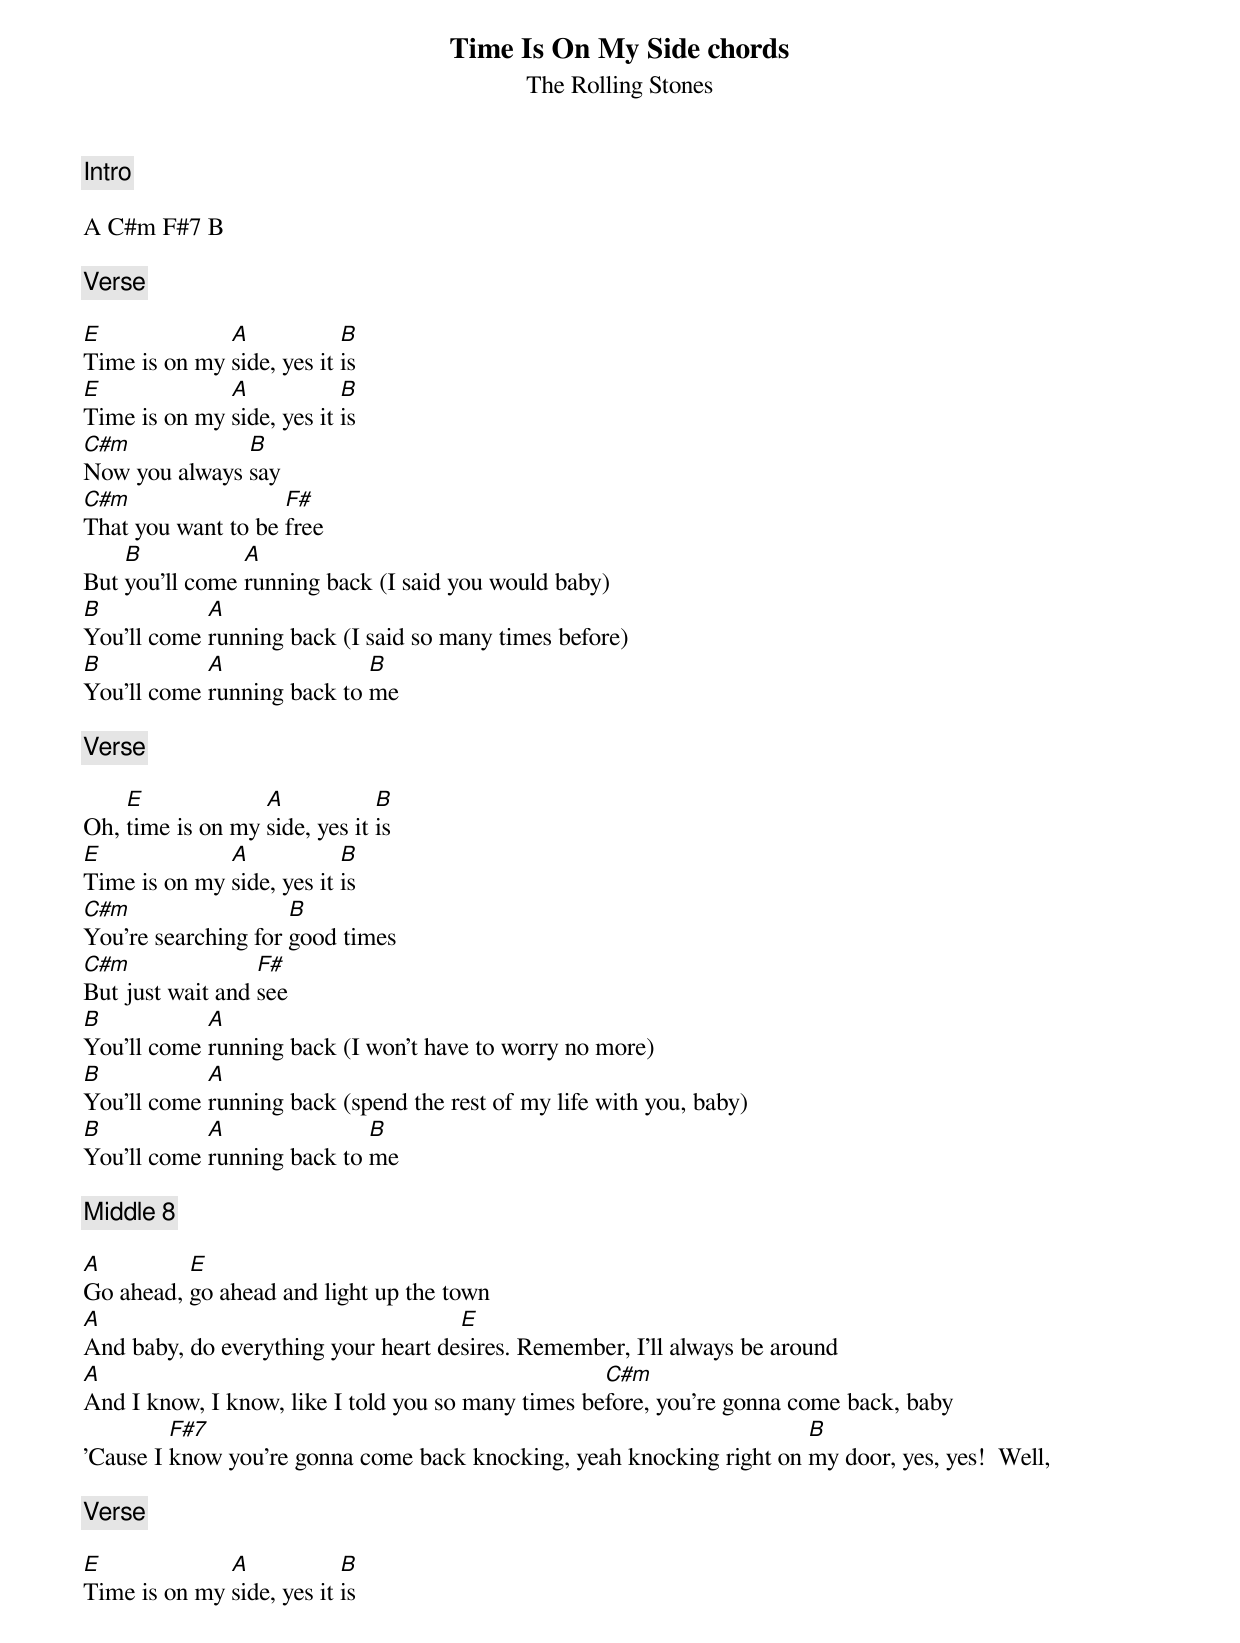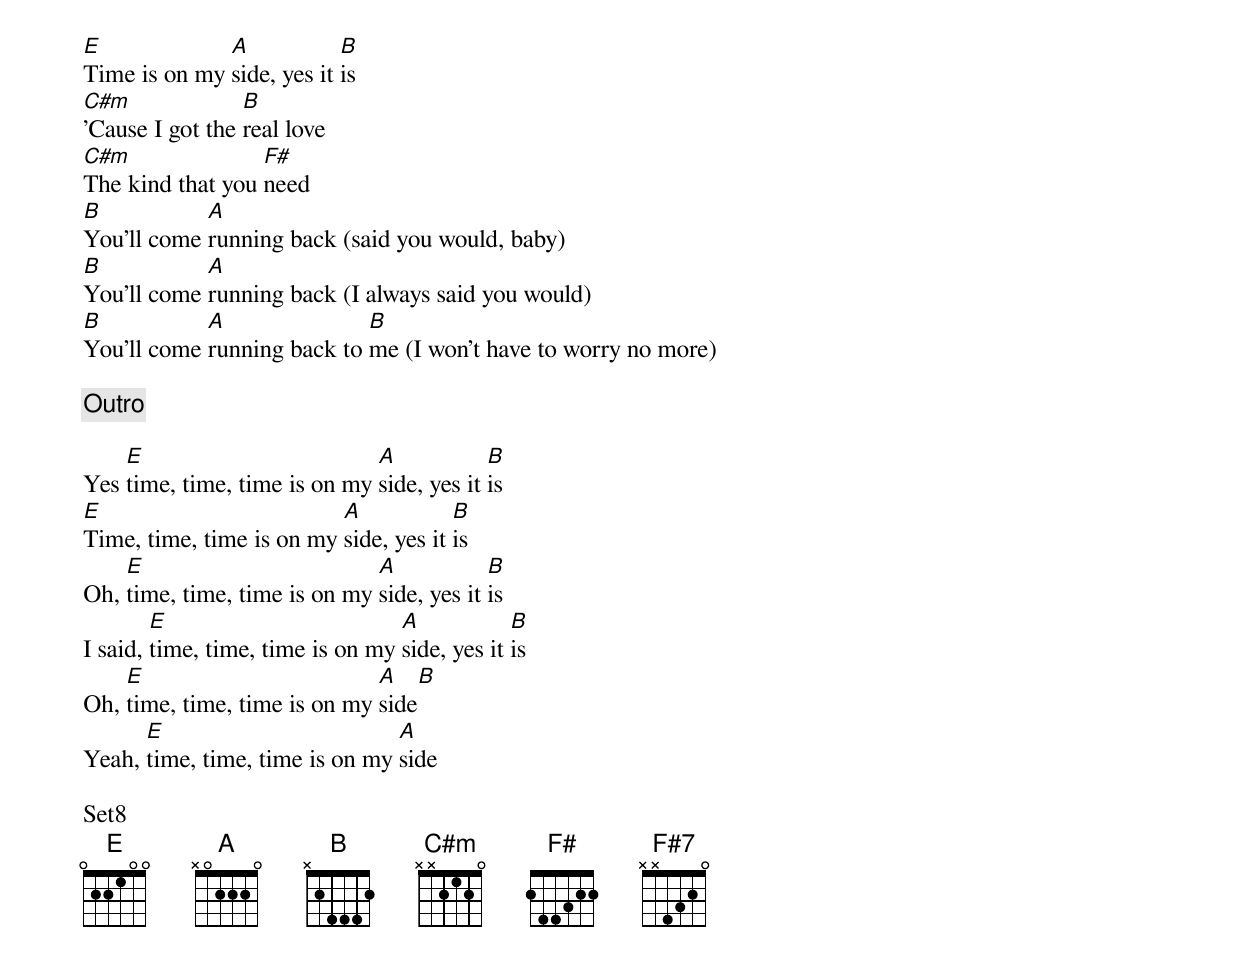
Time Is On My Side chords
The Rolling Stones

[Intro]

A C#m F#7 B

[Verse]

E             A            B
Time is on my side, yes it is
E             A            B
Time is on my side, yes it is
C#m            B
Now you always say
C#m                 F#
That you want to be free
    B           A
But you'll come running back (I said you would baby)
B           A
You'll come running back (I said so many times before)
B           A               B
You'll come running back to me

[Verse]

    E             A            B
Oh, time is on my side, yes it is
E             A            B
Time is on my side, yes it is
C#m                  B
You're searching for good times
C#m               F#
But just wait and see
B           A
You'll come running back (I won't have to worry no more)
B           A
You'll come running back (spend the rest of my life with you, baby)
B           A               B
You'll come running back to me

[Middle 8]

A         E
Go ahead, go ahead and light up the town
A                                    E
And baby, do everything your heart desires. Remember, I'll always be around
A                                                   C#m
And I know, I know, like I told you so many times before, you're gonna come back, baby
         F#7                                                          B
'Cause I know you're gonna come back knocking, yeah knocking right on my door, yes, yes!  Well,

[Verse]

E             A            B
Time is on my side, yes it is
E             A            B
Time is on my side, yes it is
C#m              B
'Cause I got the real love
C#m               F#
The kind that you need
B           A
You'll come running back (said you would, baby)
B           A
You'll come running back (I always said you would)
B           A               B
You'll come running back to me (I won't have to worry no more)

[Outro]

    E                         A            B
Yes time, time, time is on my side, yes it is
E                         A            B
Time, time, time is on my side, yes it is
    E                         A            B
Oh, time, time, time is on my side, yes it is
        E                         A            B
I said, time, time, time is on my side, yes it is
    E                         A    B
Oh, time, time, time is on my side
      E                         A
Yeah, time, time, time is on my side

Set8
